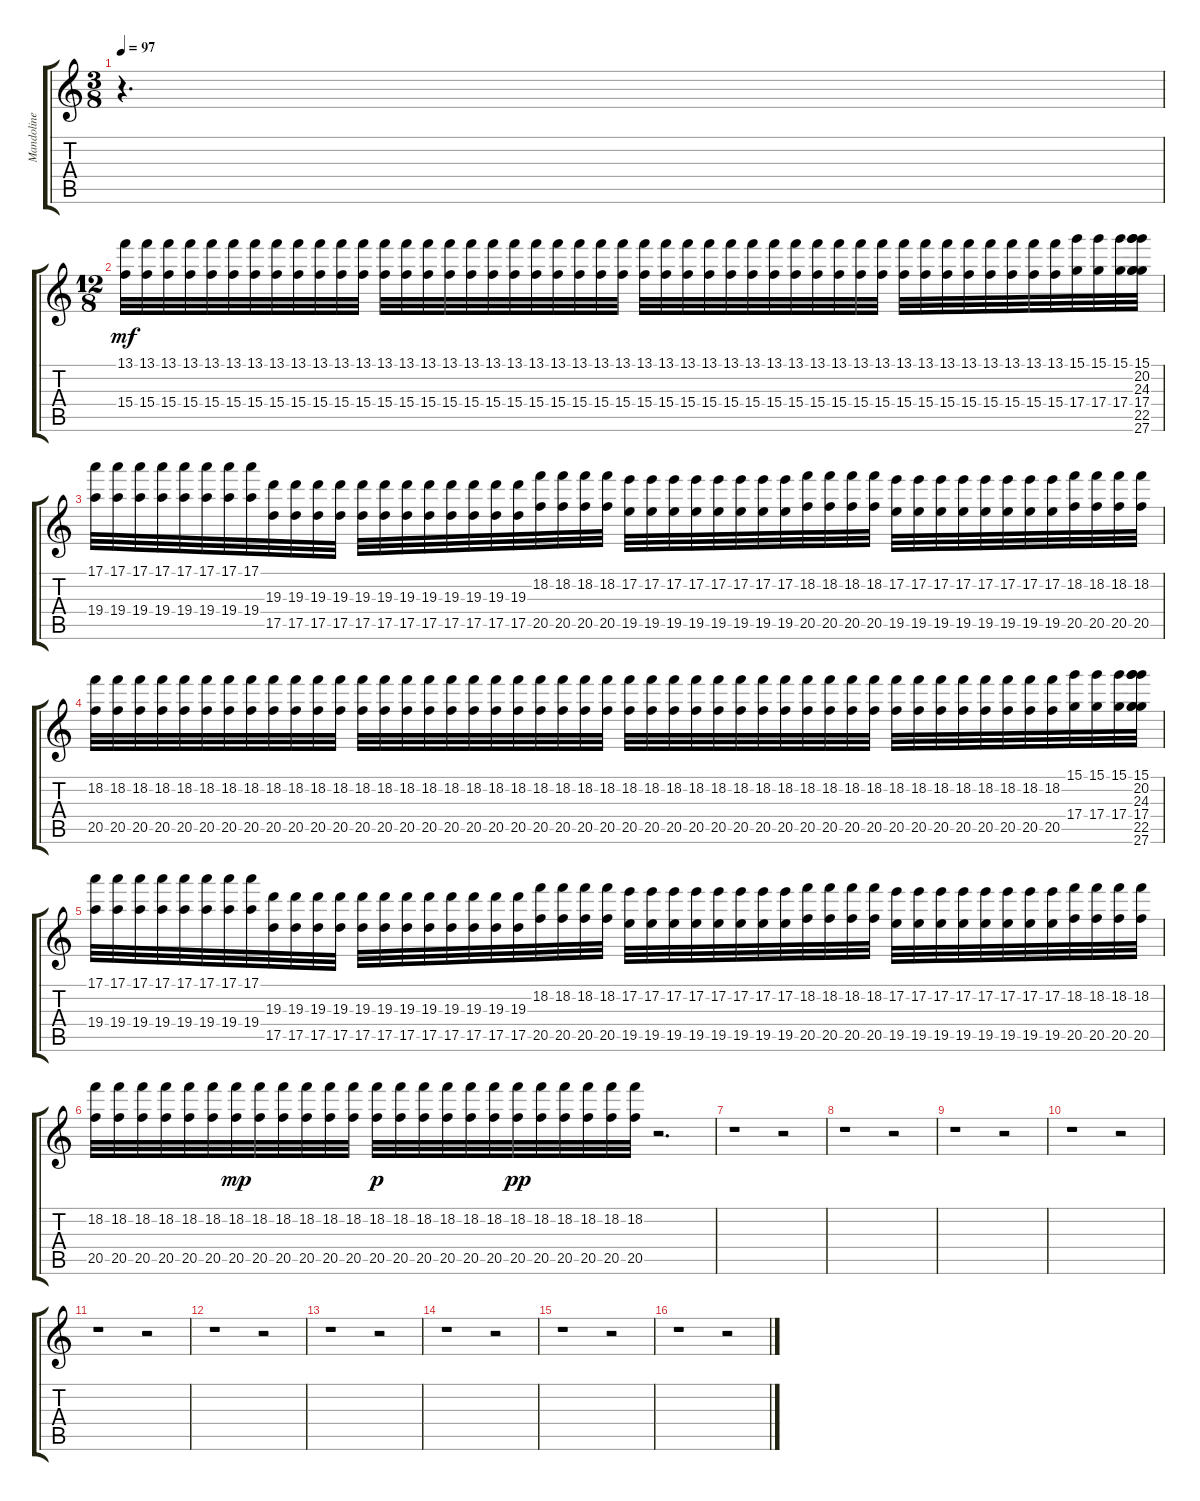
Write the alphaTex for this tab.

\track ("Mandoline" "Mandoline") {instrument acousticguitarnylon}
\staff {score tabs}
\tuning (E4 B3 G3 D3 A2 E2) {hide}
\ts (3 8)
\tempo 97
\clef g2
\ks c
r.4{d dy mf instrument acousticguitarnylon} |
\ts (12 8)
(13.1 15.4).32 (13.1 15.4).32 (13.1 15.4).32 (13.1 15.4).32 (13.1 15.4).32 (13.1 15.4).32 (13.1 15.4).32 (13.1 15.4).32 (13.1 15.4).32 (13.1 15.4).32 (13.1 15.4).32 (13.1 15.4).32 (13.1 15.4).32 (13.1 15.4).32 (13.1 15.4).32 (13.1 15.4).32 (13.1 15.4).32 (13.1 15.4).32 (13.1 15.4).32 (13.1 15.4).32 (13.1 15.4).32 (13.1 15.4).32 (13.1 15.4).32 (13.1 15.4).32 (13.1 15.4).32 (13.1 15.4).32 (13.1 15.4).32 (13.1 15.4).32 (13.1 15.4).32 (13.1 15.4).32 (13.1 15.4).32 (13.1 15.4).32 (13.1 15.4).32 (13.1 15.4).32 (13.1 15.4).32 (13.1 15.4).32 (13.1 15.4).32 (13.1 15.4).32 (13.1 15.4).32 (13.1 15.4).32 (13.1 15.4).32 (13.1 15.4).32 (13.1 15.4).32 (13.1 15.4).32 (15.1 17.4).32 (15.1 17.4).32 (15.1 17.4).32 (15.1 20.2 24.3 17.4 22.5 27.6).32 |
(17.1 19.4).32 (17.1 19.4).32 (17.1 19.4).32 (17.1 19.4).32 (17.1 19.4).32 (17.1 19.4).32 (17.1 19.4).32 (17.1 19.4).32 (19.3 17.5).32 (19.3 17.5).32 (19.3 17.5).32 (19.3 17.5).32 (19.3 17.5).32 (19.3 17.5).32 (19.3 17.5).32 (19.3 17.5).32 (19.3 17.5).32 (19.3 17.5).32 (19.3 17.5).32 (19.3 17.5).32 (18.2 20.5).32 (18.2 20.5).32 (18.2 20.5).32 (18.2 20.5).32 (17.2 19.5).32 (17.2 19.5).32 (17.2 19.5).32 (17.2 19.5).32 (17.2 19.5).32 (17.2 19.5).32 (17.2 19.5).32 (17.2 19.5).32 (18.2 20.5).32 (18.2 20.5).32 (18.2 20.5).32 (18.2 20.5).32 (17.2 19.5).32 (17.2 19.5).32 (17.2 19.5).32 (17.2 19.5).32 (17.2 19.5).32 (17.2 19.5).32 (17.2 19.5).32 (17.2 19.5).32 (18.2 20.5).32 (18.2 20.5).32 (18.2 20.5).32 (18.2 20.5).32 |
(18.2 20.5).32 (18.2 20.5).32 (18.2 20.5).32 (18.2 20.5).32 (18.2 20.5).32 (18.2 20.5).32 (18.2 20.5).32 (18.2 20.5).32 (18.2 20.5).32 (18.2 20.5).32 (18.2 20.5).32 (18.2 20.5).32 (18.2 20.5).32 (18.2 20.5).32 (18.2 20.5).32 (18.2 20.5).32 (18.2 20.5).32 (18.2 20.5).32 (18.2 20.5).32 (18.2 20.5).32 (18.2 20.5).32 (18.2 20.5).32 (18.2 20.5).32 (18.2 20.5).32 (18.2 20.5).32 (18.2 20.5).32 (18.2 20.5).32 (18.2 20.5).32 (18.2 20.5).32 (18.2 20.5).32 (18.2 20.5).32 (18.2 20.5).32 (18.2 20.5).32 (18.2 20.5).32 (18.2 20.5).32 (18.2 20.5).32 (18.2 20.5).32 (18.2 20.5).32 (18.2 20.5).32 (18.2 20.5).32 (18.2 20.5).32 (18.2 20.5).32 (18.2 20.5).32 (18.2 20.5).32 (15.1 17.4).32 (15.1 17.4).32 (15.1 17.4).32 (15.1 20.2 24.3 17.4 22.5 27.6).32 |
(17.1 19.4).32 (17.1 19.4).32 (17.1 19.4).32 (17.1 19.4).32 (17.1 19.4).32 (17.1 19.4).32 (17.1 19.4).32 (17.1 19.4).32 (19.3 17.5).32 (19.3 17.5).32 (19.3 17.5).32 (19.3 17.5).32 (19.3 17.5).32 (19.3 17.5).32 (19.3 17.5).32 (19.3 17.5).32 (19.3 17.5).32 (19.3 17.5).32 (19.3 17.5).32 (19.3 17.5).32 (18.2 20.5).32 (18.2 20.5).32 (18.2 20.5).32 (18.2 20.5).32 (17.2 19.5).32 (17.2 19.5).32 (17.2 19.5).32 (17.2 19.5).32 (17.2 19.5).32 (17.2 19.5).32 (17.2 19.5).32 (17.2 19.5).32 (18.2 20.5).32 (18.2 20.5).32 (18.2 20.5).32 (18.2 20.5).32 (17.2 19.5).32 (17.2 19.5).32 (17.2 19.5).32 (17.2 19.5).32 (17.2 19.5).32 (17.2 19.5).32 (17.2 19.5).32 (17.2 19.5).32 (18.2 20.5).32 (18.2 20.5).32 (18.2 20.5).32 (18.2 20.5).32 |
(18.2 20.5).32 (18.2 20.5).32 (18.2 20.5).32 (18.2 20.5).32 (18.2 20.5).32 (18.2 20.5).32 (18.2 20.5).32{dy mp} (18.2 20.5).32 (18.2 20.5).32 (18.2 20.5).32 (18.2 20.5).32 (18.2 20.5).32 (18.2 20.5).32{dy p} (18.2 20.5).32 (18.2 20.5).32 (18.2 20.5).32 (18.2 20.5).32 (18.2 20.5).32 (18.2 20.5).32{dy pp} (18.2 20.5).32 (18.2 20.5).32 (18.2 20.5).32 (18.2 20.5).32 (18.2 20.5).32 r.2{d} |
r.1 r.2 |
r.1 r.2 |
r.1 r.2 |
r.1 r.2 |
r.1 r.2 |
r.1 r.2 |
r.1 r.2 |
r.1 r.2 |
r.1 r.2 |
r.1 r.2
